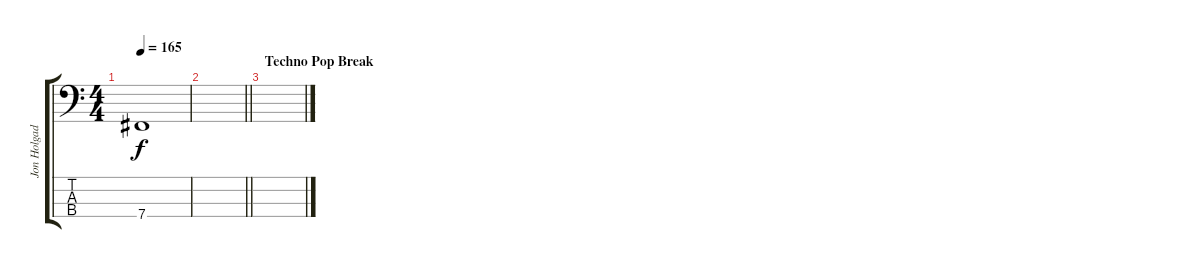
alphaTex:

\track ("Jon Holgado" "Jon Holgad") {instrument electricbasspick}
\staff {score tabs}
\tuning (E2 B1 Gb1 B0) {hide}
\ts (4 4)
\tempo 165
\clef f4
\ks c
7.4.1{dy f} |
\barLineRight lightlight
|
\section ("" "Techno Pop Break")
